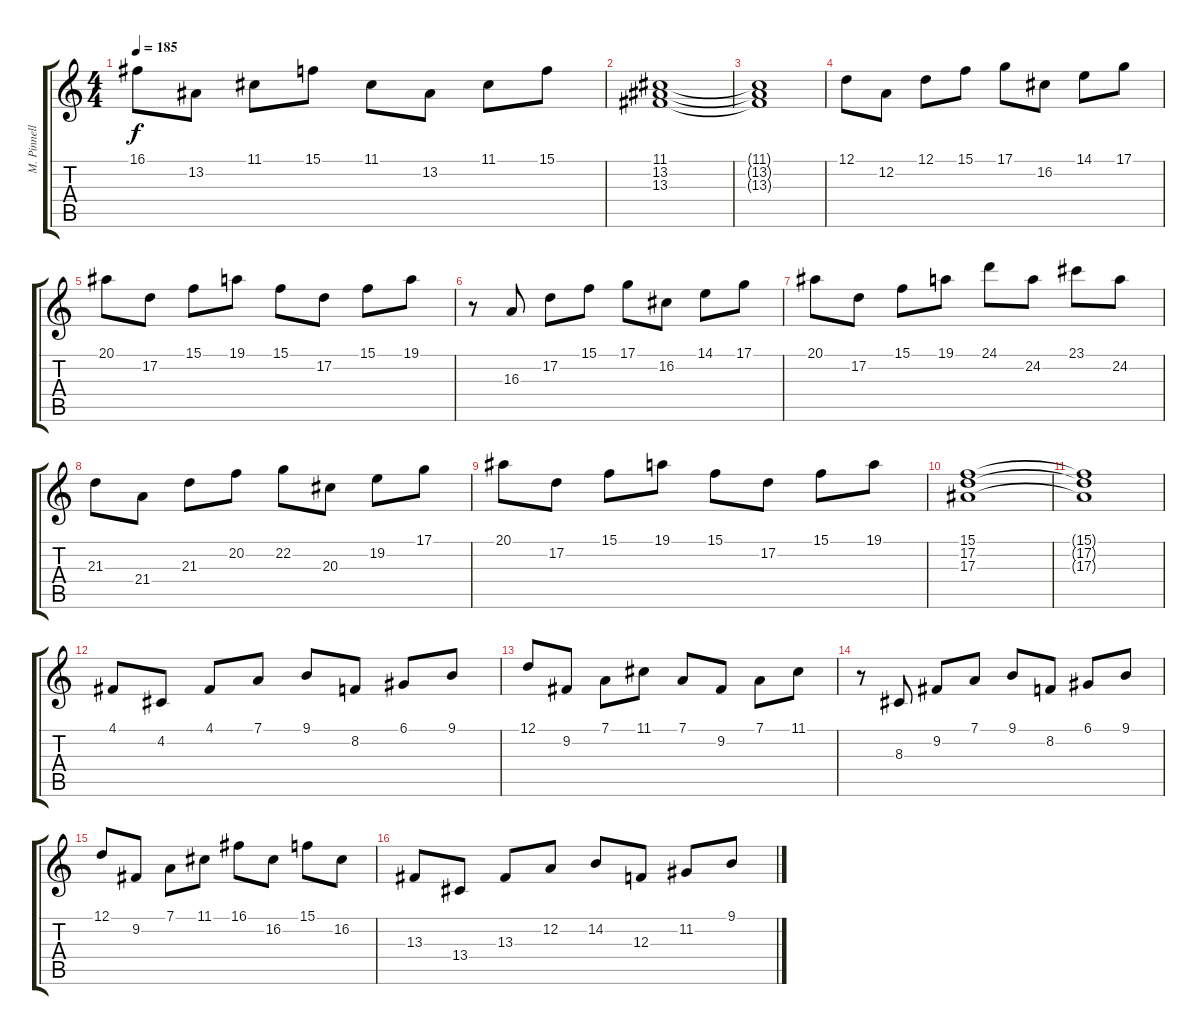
\track ("M. Pinnella (Piano)" "M. Pinnell") {instrument clavinet}
\staff {score tabs}
\tuning (D4 A3 F3 C3 G2 D2) {hide}
\ts (4 4)
\tempo 185
\clef g2
\ks c
16.1.8{dy f} 13.2.8 11.1.8 15.1.8 11.1.8 13.2.8 11.1.8 15.1.8 |
(11.1 13.2 13.3).1 |
(11.1{t} 13.2{t} 13.3{t}).1 |
12.1.8 12.2.8 12.1.8 15.1.8 17.1.8 16.2.8 14.1.8 17.1.8 |
20.1.8 17.2.8 15.1.8 19.1.8 15.1.8 17.2.8 15.1.8 19.1.8 |
r.8 16.3.8 17.2.8 15.1.8 17.1.8 16.2.8 14.1.8 17.1.8 |
20.1.8 17.2.8 15.1.8 19.1.8 24.1.8 24.2.8 23.1.8 24.2.8 |
21.3.8 21.4.8 21.3.8 20.2.8 22.2.8 20.3.8 19.2.8 17.1.8 |
20.1.8 17.2.8 15.1.8 19.1.8 15.1.8 17.2.8 15.1.8 19.1.8 |
(15.1 17.2 17.3).1 |
(15.1{t} 17.2{t} 17.3{t}).1 |
4.1.8 4.2.8 4.1.8 7.1.8 9.1.8 8.2.8 6.1.8 9.1.8 |
12.1.8 9.2.8 7.1.8 11.1.8 7.1.8 9.2.8 7.1.8 11.1.8 |
r.8 8.3.8 9.2.8 7.1.8 9.1.8 8.2.8 6.1.8 9.1.8 |
12.1.8 9.2.8 7.1.8 11.1.8 16.1.8 16.2.8 15.1.8 16.2.8 |
13.3.8 13.4.8 13.3.8 12.2.8 14.2.8 12.3.8 11.2.8 9.1.8
